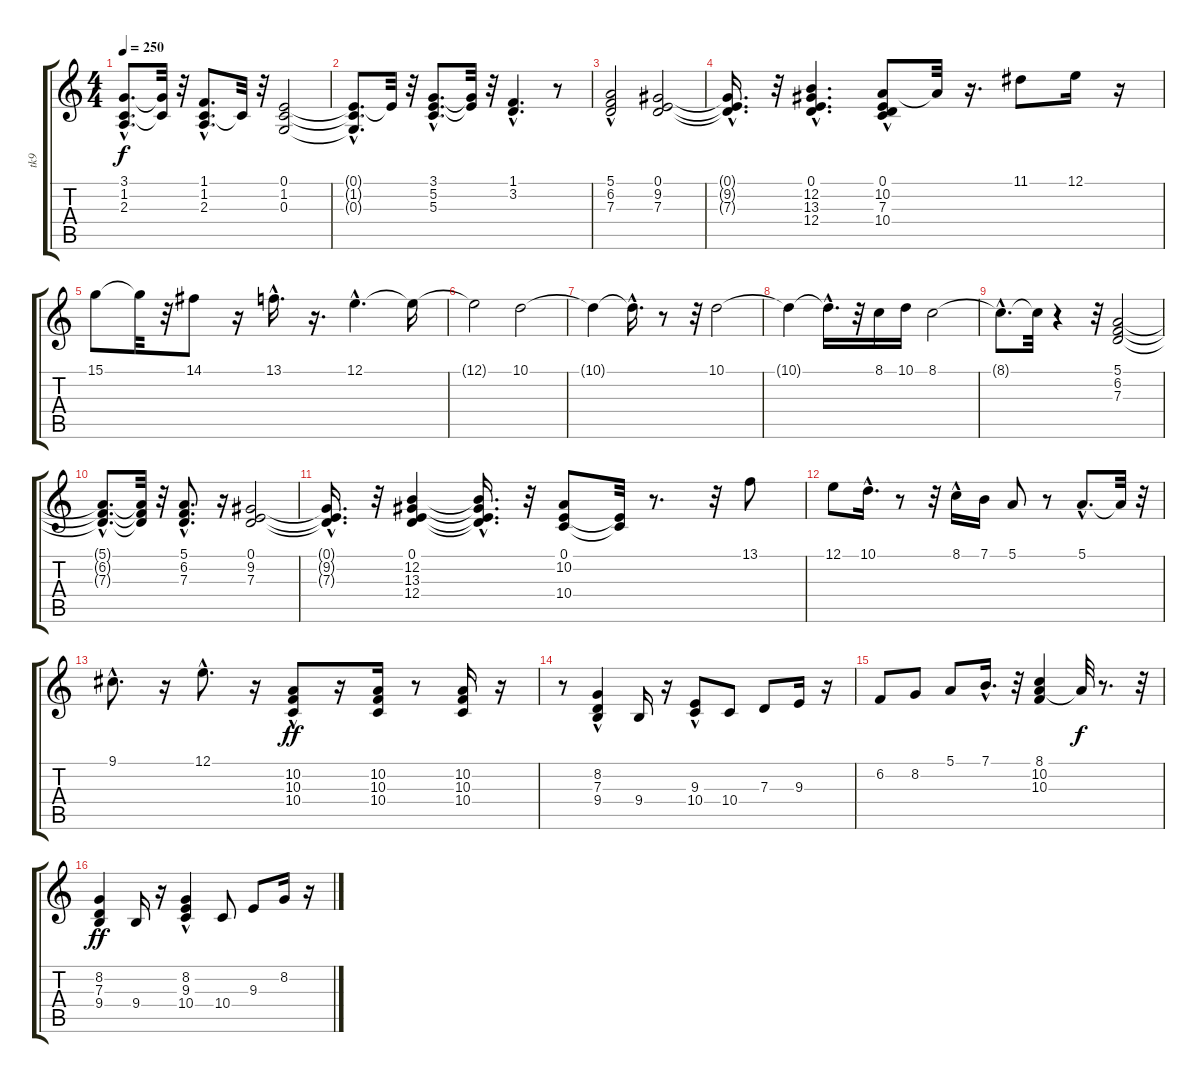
\track ("tk9" "tk9") {instrument accordion}
\staff {score tabs}
\tuning (E4 B3 G3 D3 A2 E2) {hide}
\ts (4 4)
\tempo 250
\clef g2
\ks c
(3.1{hac} 1.2{hac} 2.3{hac}).8{d dy f} (3.1{t} 1.2{t}).32 r.32 (1.1{hac} 1.2{hac} 2.3{hac}).8{d} 1.2{t}.32 r.32 (0.1 1.2 0.3).2 |
(0.1{hac t} 1.2{hac t} 0.3{hac t}).8{d} 0.1{t}.32 r.32 (3.1{hac} 5.2{hac} 5.3{hac}).8{d} (3.1{t} 5.2{t}).32 r.32 (1.1{hac} 3.2{hac}).4{d} r.8 |
(5.1 6.2{hac} 7.3{hac}).2 (0.1 9.2 7.3).2 |
(0.1{t} 9.2{hac t} 7.3{t}).16{d} r.32 (0.1{hac} 12.2 13.3{hac} 12.4).4{d} (0.1 10.2 7.3 10.4{hac}).8 10.2{t}.32 r.16{d} 11.1.8 12.1.16 r.16 |
15.1.8 15.1{t}.32 r.32 14.1.8 r.16 13.1{hac}.16{d} r.16{d} 12.1{hac}.4{d} 12.1{t}.16 |
12.1{t}.2 10.1.2 |
10.1{t}.4 10.1{hac t}.16{d} r.8 r.32 10.1.2 |
10.1{t}.4 10.1{hac t}.16{d} r.32 8.1.16 10.1.16 8.1.2 |
8.1{hac t}.8{d} 8.1{t}.32 r.4 r.32 (5.1 6.2 7.3).2 |
(5.1{hac t} 6.2{hac t} 7.3{hac t}).8{d} (5.1{t} 6.2{t} 7.3{t}).32 r.32 (5.1 6.2 7.3{hac}).8{d} r.16 (0.1 9.2 7.3).2 |
(0.1{hac t} 9.2{t} 7.3{hac t}).16{d} r.32 (0.1 12.2 13.3 12.4).4 (0.1{hac t} 12.2{t} 13.3{hac t} 12.4{t}).16{d} r.32 (0.1 10.2 10.4).8 (0.1{t} 10.4{t}).32 r.8{d} r.32 13.1.8 |
12.1.8 10.1{hac}.16{d} r.8 r.32 8.1{hac}.16 7.1.16 5.1.8 r.8 5.1{hac}.8{d} 5.1{t}.32 r.32 |
9.1{hac}.8{d} r.16 12.1{hac}.8{d} r.16 (10.2{hac} 10.3 10.4{hac}).8{dy ff} r.16 (10.2 10.3 10.4).16 r.8 (10.2 10.3 10.4).16 r.16 |
r.8 (8.2 7.3 9.4{hac}).4 9.4.16 r.16 (9.3 10.4{hac}).8 10.4.8 7.3.8 9.3.16 r.16 |
6.2.8 8.2.8 5.1.8 7.1{hac}.16{d} r.32 (8.1 10.2 10.3).4 10.2{t}.32{dy f} r.8{d} r.32 |
(8.2 7.3 9.4).4{dy ff} 9.4.16 r.16 (8.2{hac} 9.3 10.4{hac}).4 10.4.8 9.3.8 8.2.16 r.16
